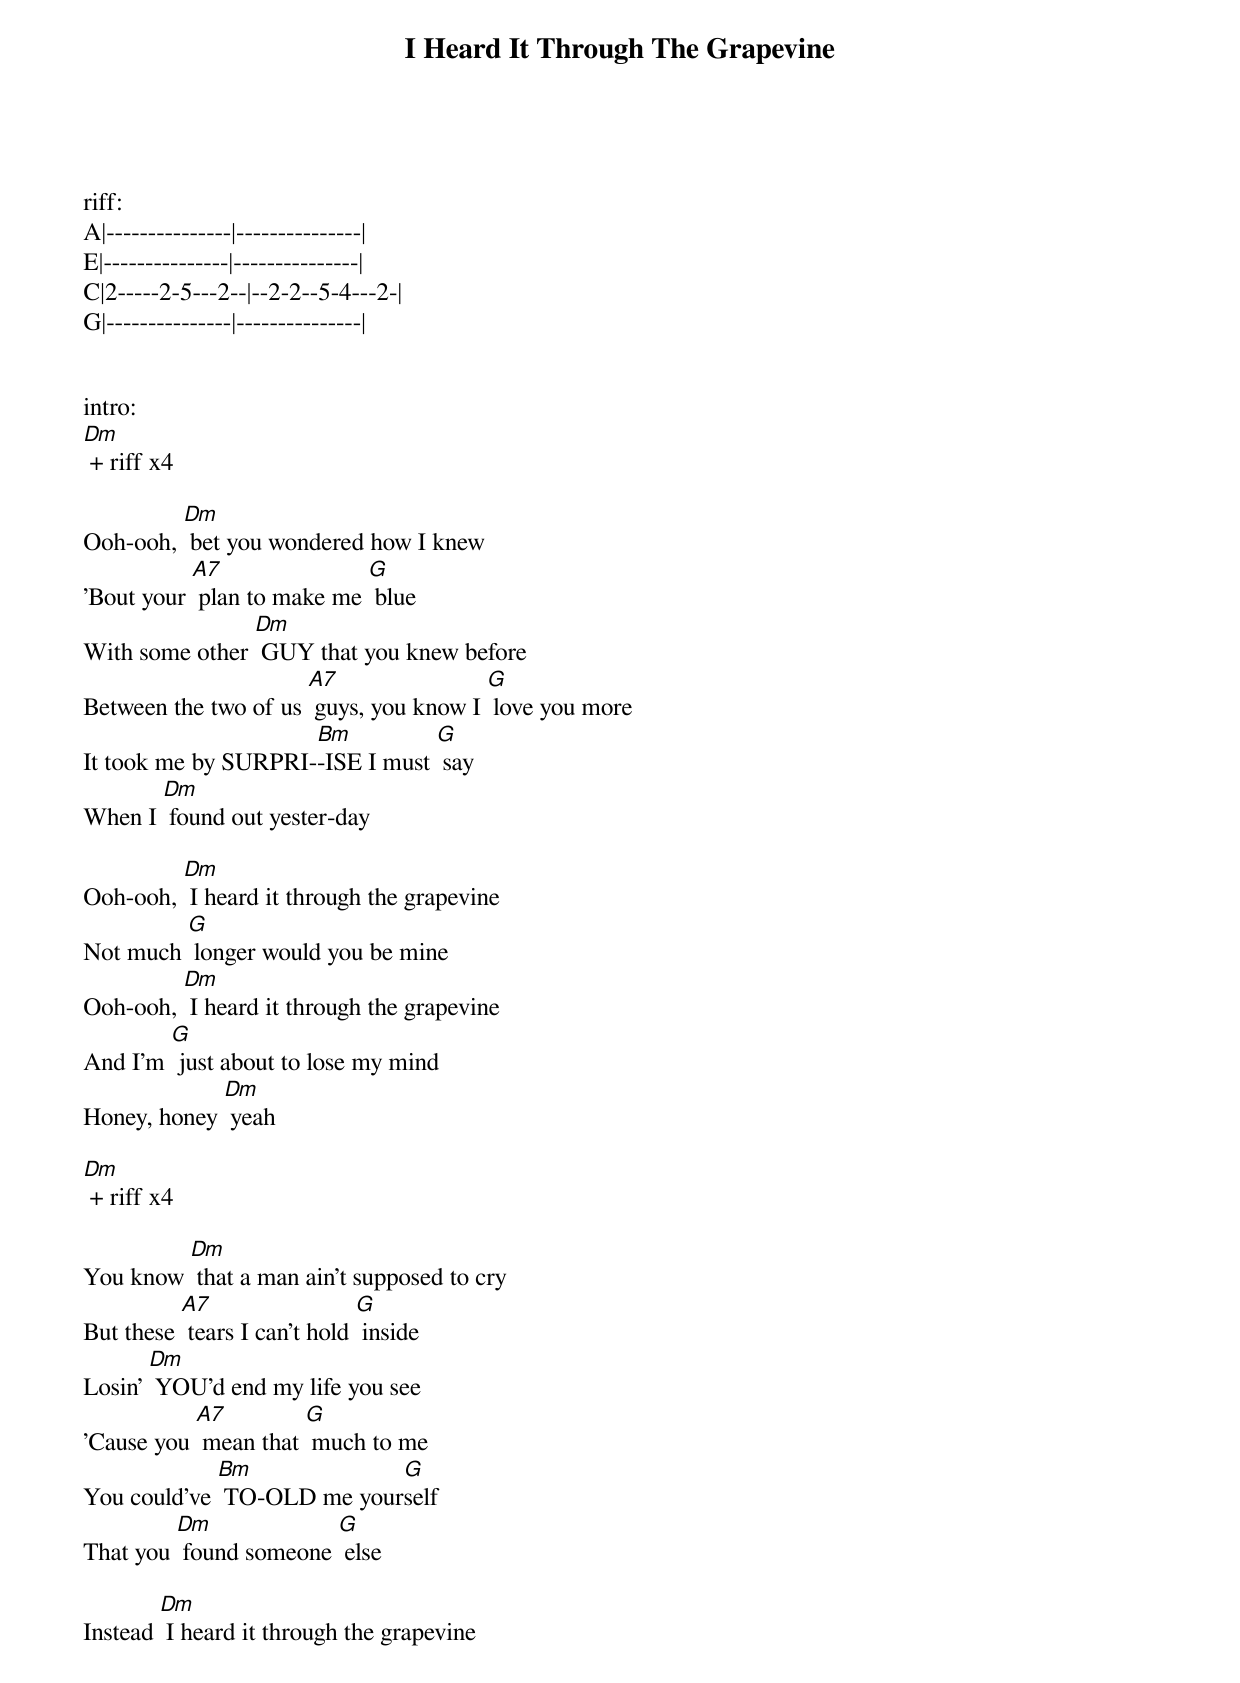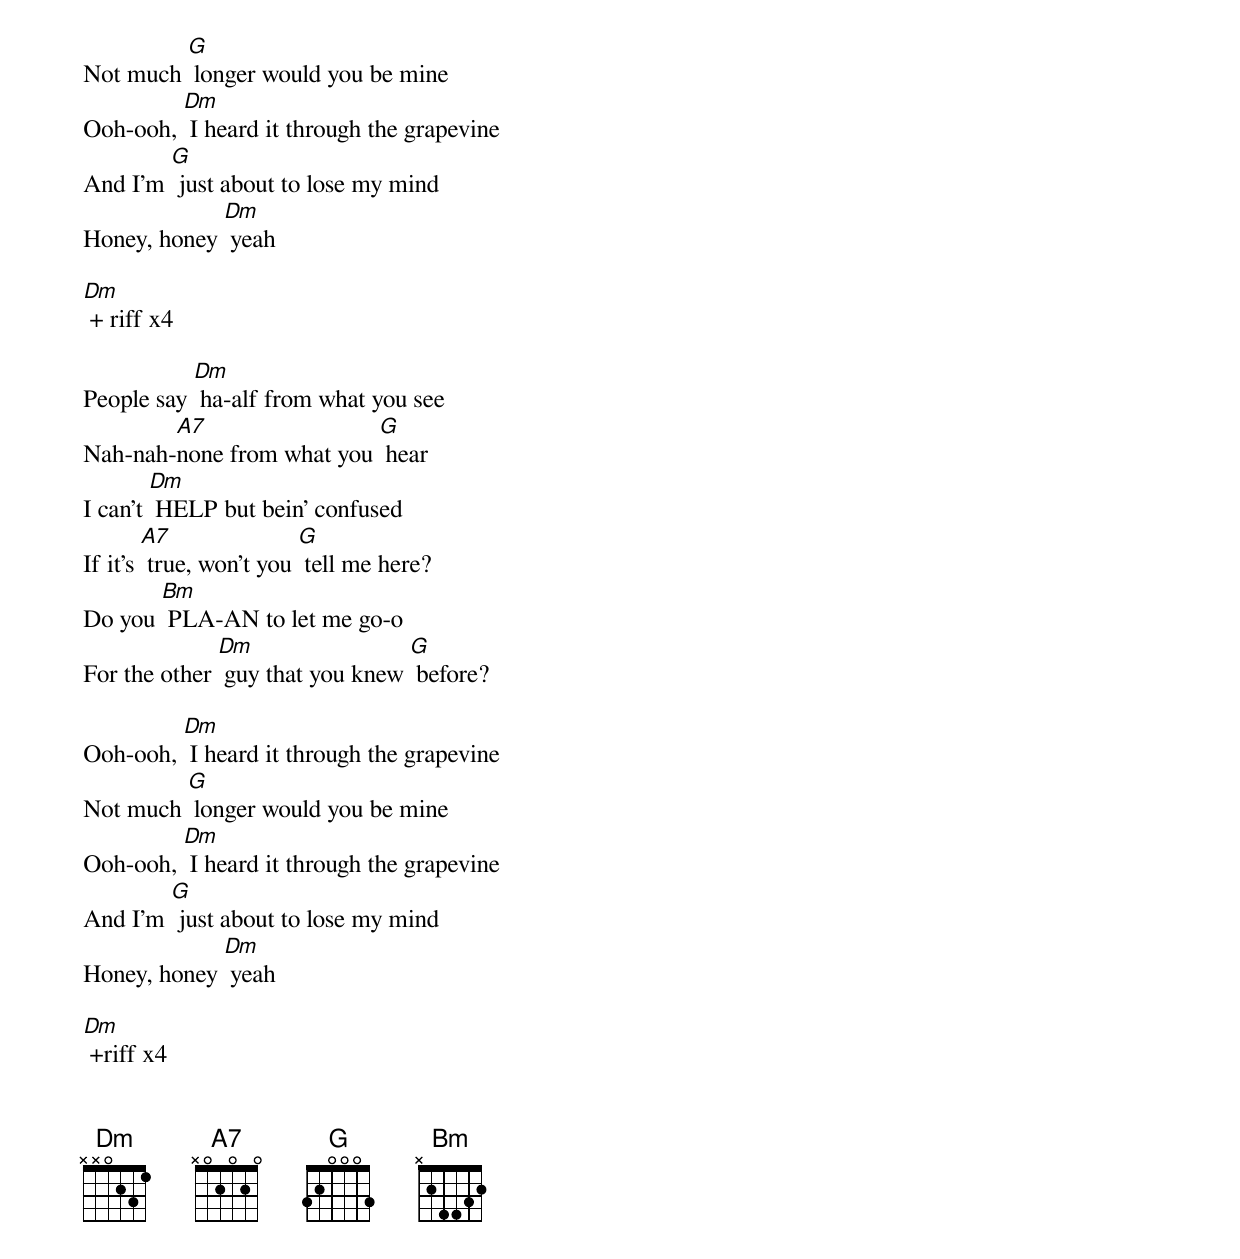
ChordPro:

{t: I Heard It Through The Grapevine }
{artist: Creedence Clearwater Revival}
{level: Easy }
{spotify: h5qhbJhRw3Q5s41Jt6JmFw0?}

<pre>
riff:
A|---------------|---------------|
E|---------------|---------------|
C|2-----2-5---2--|--2-2--5-4---2-|
G|---------------|---------------|
</pre>

intro:
[Dm] + riff x4

Ooh-ooh, [Dm] bet you wondered how I knew
'Bout your [A7] plan to make me [G] blue
With some other [Dm] GUY that you knew before
Between the two of us [A7] guys, you know I [G] love you more
It took me by SURPRI-[Bm]-ISE I must [G] say
When I [Dm] found out yester-day

Ooh-ooh, [Dm] I heard it through the grapevine
Not much [G] longer would you be mine
Ooh-ooh, [Dm] I heard it through the grapevine
And I'm [G] just about to lose my mind
Honey, honey [Dm] yeah

[Dm] + riff x4

You know [Dm] that a man ain't supposed to cry
But these [A7] tears I can't hold [G] inside
Losin' [Dm] YOU'd end my life you see
'Cause you [A7] mean that [G] much to me
You could've [Bm] TO-OLD me your[G]self
That you [Dm] found someone [G] else

Instead [Dm] I heard it through the grapevine
Not much [G] longer would you be mine
Ooh-ooh, [Dm] I heard it through the grapevine
And I'm [G] just about to lose my mind
Honey, honey [Dm] yeah

[Dm] + riff x4

People say [Dm] ha-alf from what you see
Nah-nah-[A7]none from what you [G] hear
I can't [Dm] HELP but bein' confused
If it's [A7] true, won't you [G] tell me here?
Do you [Bm] PLA-AN to let me go-o
For the other [Dm] guy that you knew [G] before?

Ooh-ooh, [Dm] I heard it through the grapevine
Not much [G] longer would you be mine
Ooh-ooh, [Dm] I heard it through the grapevine
And I'm [G] just about to lose my mind
Honey, honey [Dm] yeah

[Dm] +riff x4

<--! RIP SOLO, chords like in verse and chorus-->
